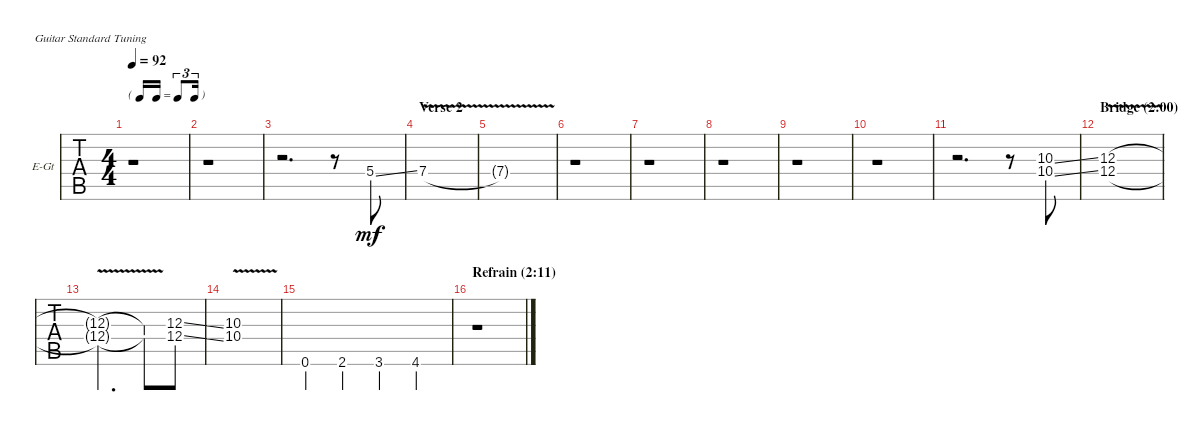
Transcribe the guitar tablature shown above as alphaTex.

\defaultSystemsLayout 4
\bracketExtendMode nobrackets
\firstSystemTrackNameOrientation horizontal
\otherSystemsTrackNameOrientation horizontal
\track ("Electric Guitar" "E-Gt") {instrument overdrivenguitar}
\staff {tabs}
\tuning (E4 B3 G3 D3 A2 E2)
\ts (4 4)
\tf triplet16th
\tempo 92
\clef g2
\ks c
r.1{dy mf} |
r.1 |
r.2{d} r.8 5.4{ss}.8 |
\section ("" "Verse 2")
7.4{v}.1 |
7.4{v t}.1 |
r.1 |
r.1 |
r.1 |
r.1 |
r.1 |
r.2{d} r.8 (10.4{ss} 10.3{ss}).8 |
\section ("" "Bridge (2:00)")
(12.3{v} 12.4{v}).1 |
(12.4{v t} 12.3{v t}).2{d} (12.3{v t} 12.4{v t}).8 (12.4{ss} 12.3{ss}).8 |
(10.3 10.4{v}).1 |
0.6.4 2.6.4 3.6.4 4.6.4 |
\section ("" "Refrain (2:11)")
r.1
